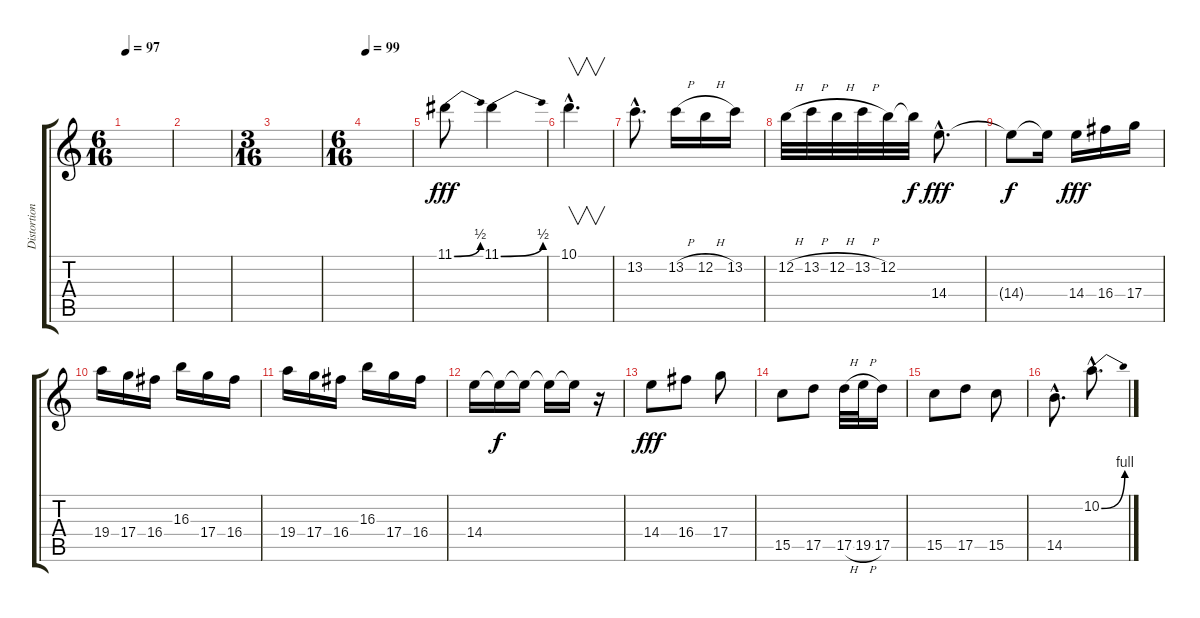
\track ("Distortion Guitar 3" "Distortion") {instrument distortionguitar}
\staff {score tabs}
\tuning (E4 B3 G3 D3 A2 E2) {hide}
\ts (6 16)
\tempo 97
\clef g2
\ks c
|
|
\ts (3 16)
|
\ts (6 16)
\tempo 99
|
11.1{be (bend 0 0 60 2)}.8{dy fff} 11.1{be (bend 0 0 60 2)}.4 |
10.1{hac}.4{v d} |
13.2{hac}.8{d} 13.2{h}.16 12.2{h}.16 13.2.16 |
12.2{h}.32 13.2{h}.32 12.2{h}.32 13.2{h}.32 12.2.32 12.2{t}.32{dy f} 14.4{hac}.8{d dy fff} |
14.4{t}.8{dy f} 14.4{t}.16 14.4.16{dy fff} 16.4.16 17.4.16 |
19.4.16 17.4.16 16.4.16 16.3.16 17.4.16 16.4.16 |
19.4.16 17.4.16 16.4.16 16.3.16 17.4.16 16.4.16 |
14.4.16 14.4{t}.16{dy f} 14.4{t}.16 14.4{t}.16 14.4{t}.16 r.16 |
14.4.8{dy fff} 16.4.8 17.4.8 |
15.5.8 17.5.8 17.5{h}.32 19.5{h}.32 17.5.16 |
15.5.8 17.5.8 15.5.8 |
14.5{hac}.8{d} 10.2{be (bend 0 0 60 4) hac}.8{d}
